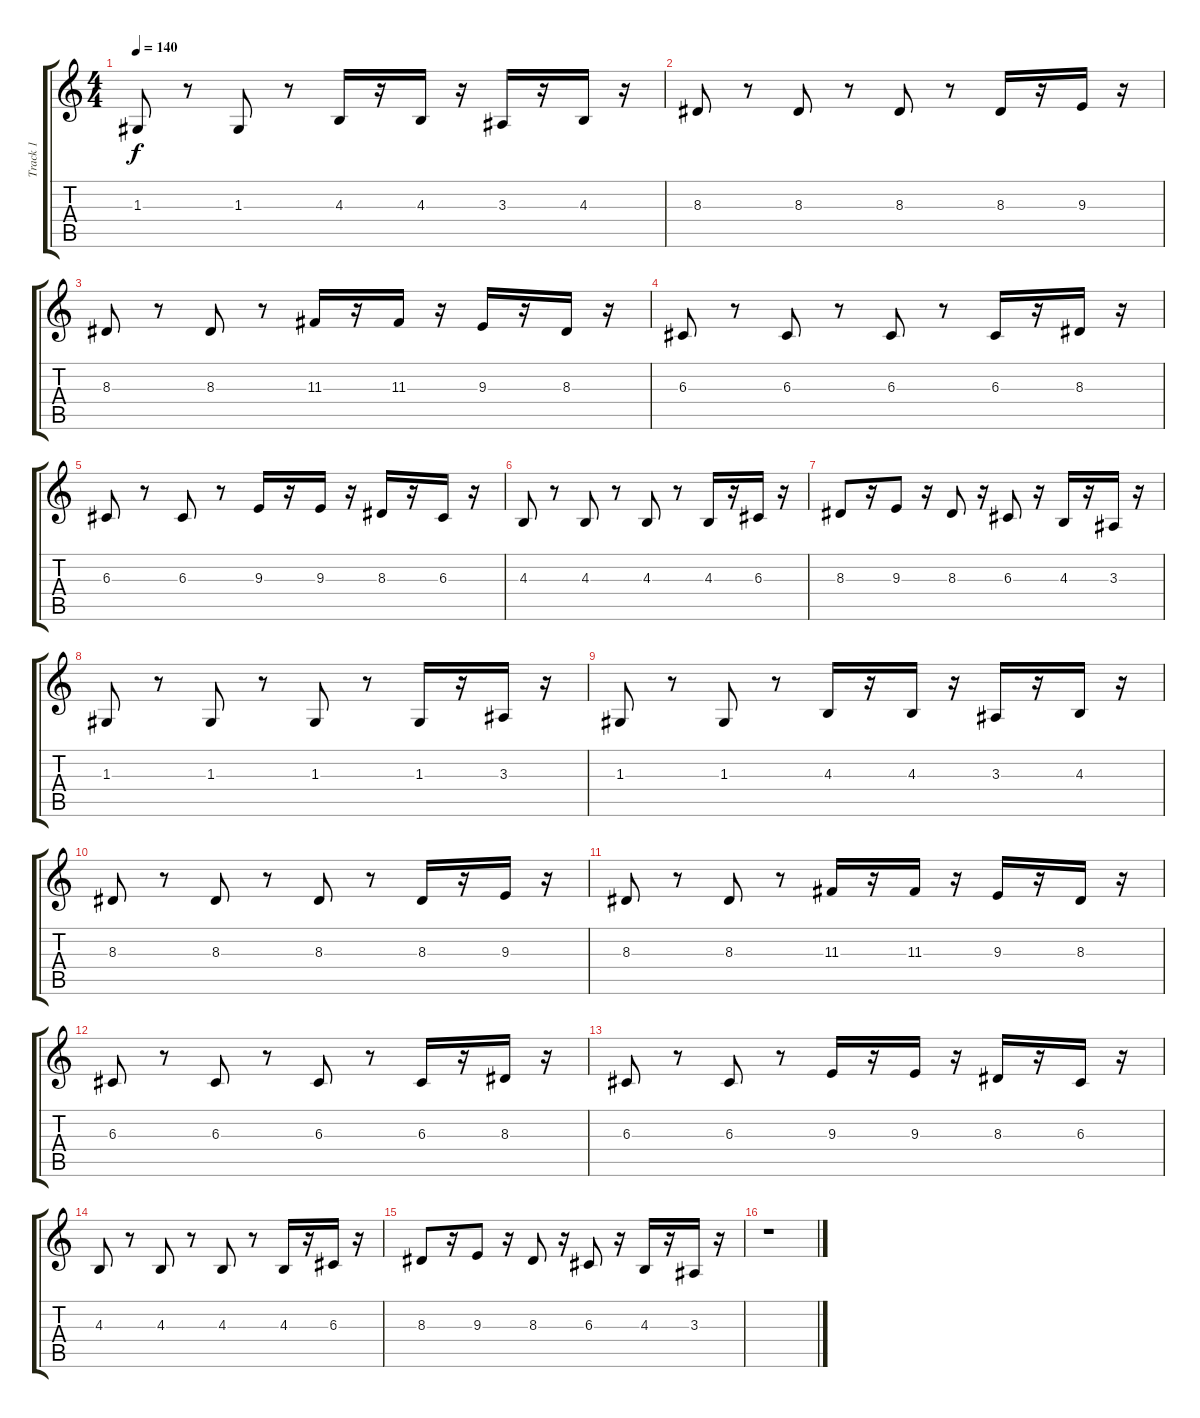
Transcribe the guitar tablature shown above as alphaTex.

\track ("Track 1" "Track 1") {instrument lead2sawtooth}
\staff {score tabs}
\tuning (E4 B3 G3 D3 A2 E2) {hide}
\ts (4 4)
\tempo 140
\clef g2
\ks c
1.3.8{dy f} r.8 1.3.8 r.8 4.3.16 r.16 4.3.16 r.16 3.3.16 r.16 4.3.16 r.16 |
8.3.8 r.8 8.3.8 r.8 8.3.8 r.8 8.3.16 r.16 9.3.16 r.16 |
8.3.8 r.8 8.3.8 r.8 11.3.16 r.16 11.3.16 r.16 9.3.16 r.16 8.3.16 r.16 |
6.3.8 r.8 6.3.8 r.8 6.3.8 r.8 6.3.16 r.16 8.3.16 r.16 |
6.3.8 r.8 6.3.8 r.8 9.3.16 r.16 9.3.16 r.16 8.3.16 r.16 6.3.16 r.16 |
4.3.8 r.8 4.3.8 r.8 4.3.8 r.8 4.3.16 r.16 6.3.16 r.16 |
8.3.8 r.16 9.3.8 r.16 8.3.8 r.16 6.3.8 r.16 4.3.16 r.16 3.3.16 r.16 |
1.3.8 r.8 1.3.8 r.8 1.3.8 r.8 1.3.16 r.16 3.3.16 r.16 |
1.3.8 r.8 1.3.8 r.8 4.3.16 r.16 4.3.16 r.16 3.3.16 r.16 4.3.16 r.16 |
8.3.8 r.8 8.3.8 r.8 8.3.8 r.8 8.3.16 r.16 9.3.16 r.16 |
8.3.8 r.8 8.3.8 r.8 11.3.16 r.16 11.3.16 r.16 9.3.16 r.16 8.3.16 r.16 |
6.3.8 r.8 6.3.8 r.8 6.3.8 r.8 6.3.16 r.16 8.3.16 r.16 |
6.3.8 r.8 6.3.8 r.8 9.3.16 r.16 9.3.16 r.16 8.3.16 r.16 6.3.16 r.16 |
4.3.8 r.8 4.3.8 r.8 4.3.8 r.8 4.3.16 r.16 6.3.16 r.16 |
8.3.8 r.16 9.3.8 r.16 8.3.8 r.16 6.3.8 r.16 4.3.16 r.16 3.3.16 r.16 |
r.1
